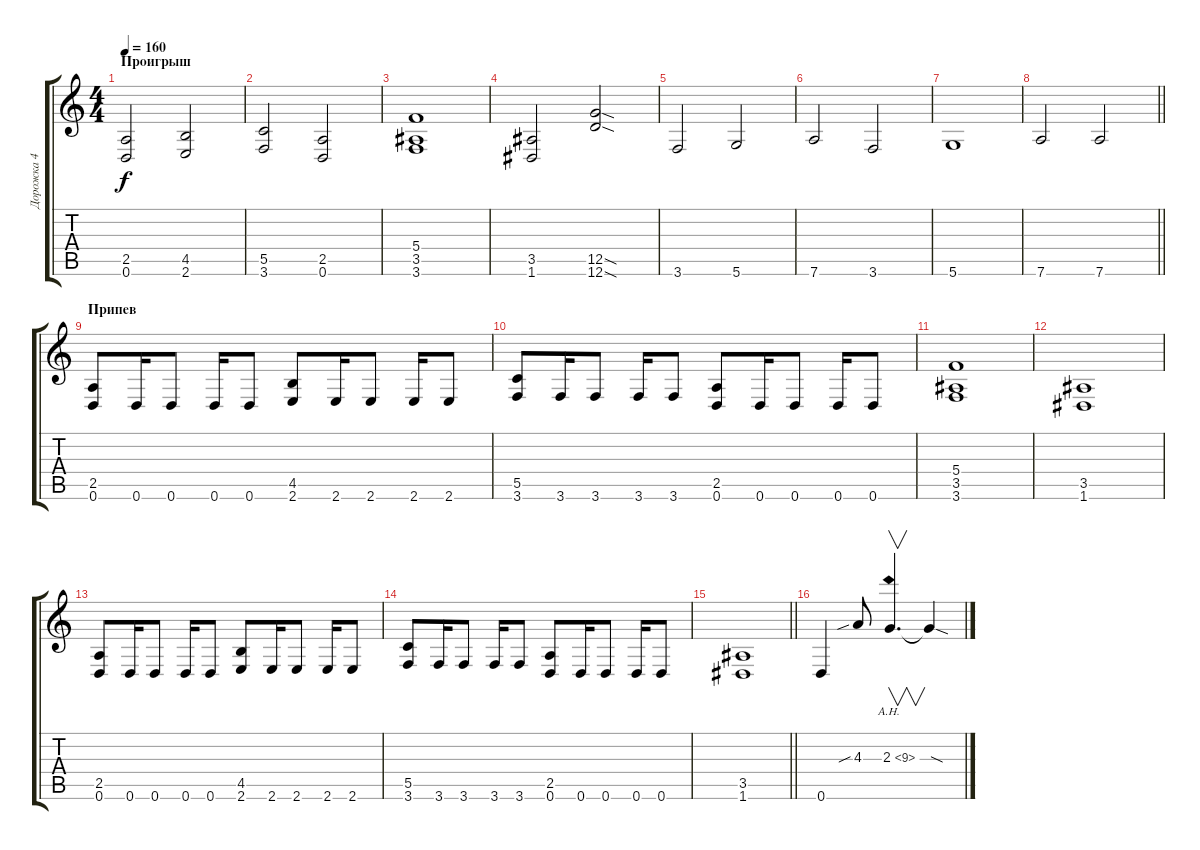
\track ("Дорожка 4" "Дорожка 4") {instrument distortionguitar}
\staff {score tabs}
\tuning (D4 A3 F3 C3 G2 D2) {hide}
\ts (4 4)
\section ("" "Проигрыш")
\tempo 160
\clef g2
\ks c
(2.5 0.6).2{dy f} (4.5 2.6).2 |
(5.5 3.6).2 (2.5 0.6).2 |
(5.4 3.5 3.6).1 |
(3.5 1.6).2 (12.5{sod} 12.6{sod}).2 |
3.6.2 5.6.2 |
7.6.2 3.6.2 |
5.6.1 |
\barLineRight lightlight
7.6.2 7.6.2 |
\section ("" "Припев")
(2.5 0.6).8 0.6.16 0.6.8 0.6.16 0.6.8 (4.5 2.6).8 2.6.16 2.6.8 2.6.16 2.6.8 |
(5.5 3.6).8 3.6.16 3.6.8 3.6.16 3.6.8 (2.5 0.6).8 0.6.16 0.6.8 0.6.16 0.6.8 |
(5.4 3.5 3.6).1 |
(3.5 1.6).1 |
(2.5 0.6).8 0.6.16 0.6.8 0.6.16 0.6.8 (4.5 2.6).8 2.6.16 2.6.8 2.6.16 2.6.8 |
(5.5 3.6).8 3.6.16 3.6.8 3.6.16 3.6.8 (2.5 0.6).8 0.6.16 0.6.8 0.6.16 0.6.8 |
\barLineRight lightlight
(3.5 1.6).1 |
0.6.4 4.3{sib}.8 2.3{ah 7}.4{v d} 2.3{sod t}.4
